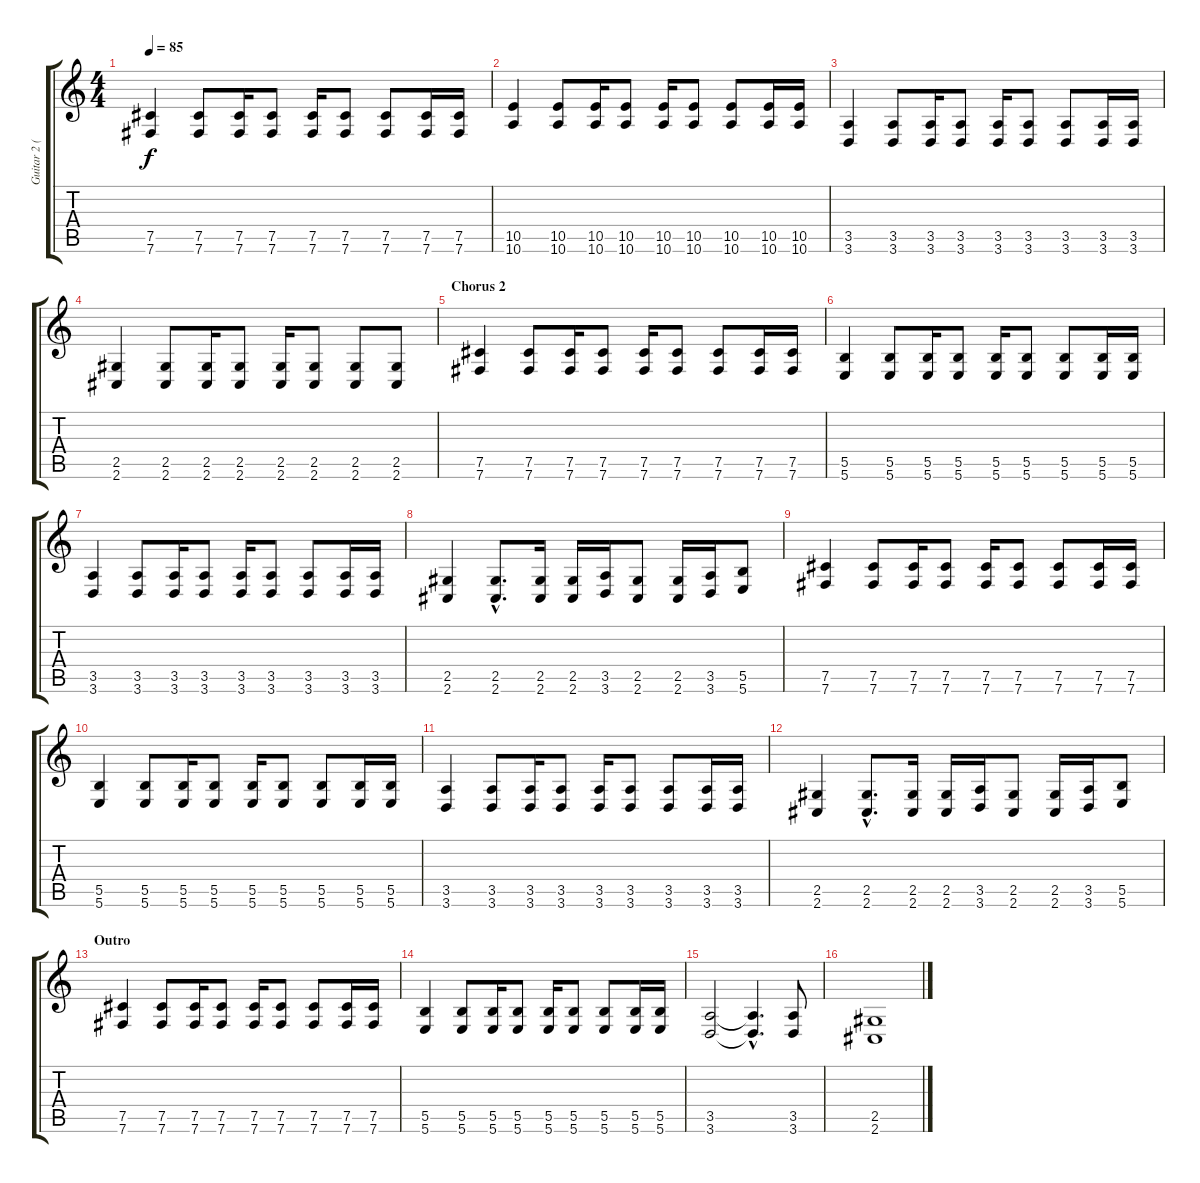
\track ("Guitar 2 (P.Mueller)" "Guitar 2 (") {instrument distortionguitar}
\staff {score tabs}
\tuning (Db4 Ab3 E3 B2 Gb2 B1) {hide}
\ts (4 4)
\tempo 85
\clef g2
\ks c
(7.5 7.6).4{dy f balance 8 instrument distortionguitar} (7.5 7.6).8 (7.5 7.6).16 (7.5 7.6).8 (7.5 7.6).16 (7.5 7.6).8 (7.5 7.6).8 (7.5 7.6).16 (7.5 7.6).16 |
(10.5 10.6).4 (10.5 10.6).8 (10.5 10.6).16 (10.5 10.6).8 (10.5 10.6).16 (10.5 10.6).8 (10.5 10.6).8 (10.5 10.6).16 (10.5 10.6).16 |
(3.5 3.6).4 (3.5 3.6).8 (3.5 3.6).16 (3.5 3.6).8 (3.5 3.6).16 (3.5 3.6).8 (3.5 3.6).8 (3.5 3.6).16 (3.5 3.6).16 |
(2.5 2.6).4 (2.5 2.6).8 (2.5 2.6).16 (2.5 2.6).8 (2.5 2.6).16 (2.5 2.6).8 (2.5 2.6).8 (2.5 2.6).8 |
\section ("" "Chorus 2")
(7.5 7.6).4{balance 0} (7.5 7.6).8 (7.5 7.6).16 (7.5 7.6).8 (7.5 7.6).16 (7.5 7.6).8 (7.5 7.6).8 (7.5 7.6).16 (7.5 7.6).16 |
(5.5 5.6).4 (5.5 5.6).8 (5.5 5.6).16 (5.5 5.6).8 (5.5 5.6).16 (5.5 5.6).8 (5.5 5.6).8 (5.5 5.6).16 (5.5 5.6).16 |
(3.5 3.6).4{balance 8} (3.5 3.6).8 (3.5 3.6).16 (3.5 3.6).8 (3.5 3.6).16 (3.5 3.6).8 (3.5 3.6).8 (3.5 3.6).16 (3.5 3.6).16 |
(2.5 2.6).4 (2.5{hac} 2.6{hac}).8{d} (2.5 2.6).16 (2.5 2.6).16 (3.5 3.6).16 (2.5 2.6).8 (2.5 2.6).16 (3.5 3.6).16{balance 0} (5.5 5.6).8 |
(7.5 7.6).4 (7.5 7.6).8 (7.5 7.6).16 (7.5 7.6).8 (7.5 7.6).16 (7.5 7.6).8 (7.5 7.6).8 (7.5 7.6).16 (7.5 7.6).16 |
(5.5 5.6).4 (5.5 5.6).8 (5.5 5.6).16 (5.5 5.6).8 (5.5 5.6).16 (5.5 5.6).8 (5.5 5.6).8 (5.5 5.6).16 (5.5 5.6).16 |
(3.5 3.6).4{balance 8} (3.5 3.6).8 (3.5 3.6).16 (3.5 3.6).8 (3.5 3.6).16 (3.5 3.6).8 (3.5 3.6).8 (3.5 3.6).16 (3.5 3.6).16 |
(2.5 2.6).4 (2.5{hac} 2.6{hac}).8{d} (2.5 2.6).16 (2.5 2.6).16 (3.5 3.6).16 (2.5 2.6).8 (2.5 2.6).16 (3.5 3.6).16{balance 0} (5.5 5.6).8 |
\section ("" "Outro")
(7.5 7.6).4{balance 0} (7.5 7.6).8 (7.5 7.6).16 (7.5 7.6).8 (7.5 7.6).16 (7.5 7.6).8 (7.5 7.6).8 (7.5 7.6).16 (7.5 7.6).16 |
(5.5 5.6).4 (5.5 5.6).8 (5.5 5.6).16 (5.5 5.6).8 (5.5 5.6).16 (5.5 5.6).8 (5.5 5.6).8 (5.5 5.6).16 (5.5 5.6).16 |
(3.5 3.6).2 (3.5{hac t} 3.6{hac t}).4{d} (3.5 3.6).8 |
(2.5 2.6).1{volume 0}
